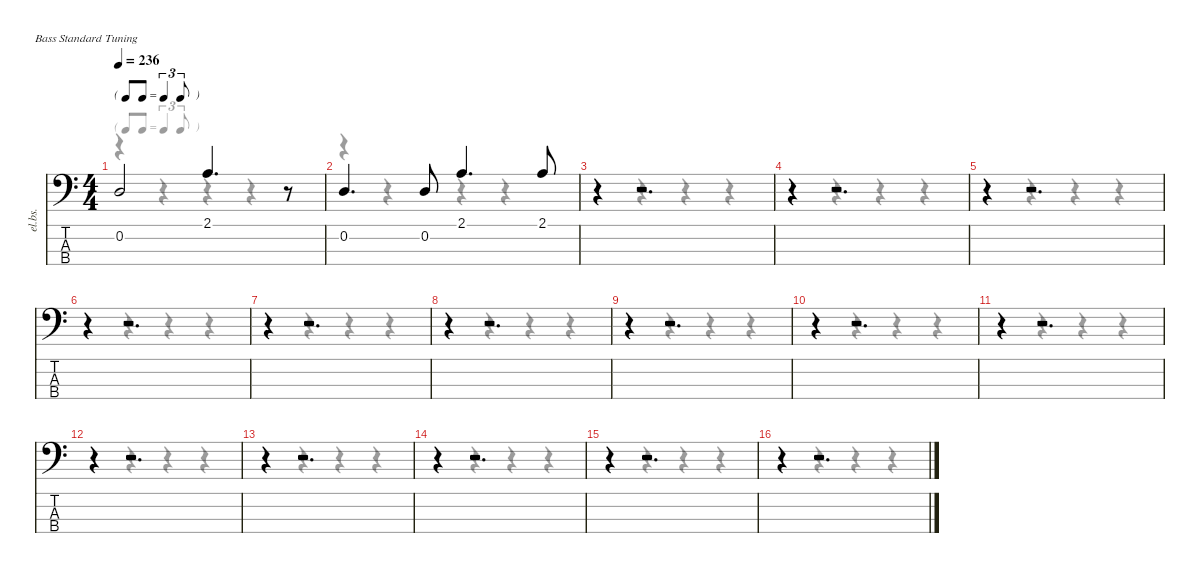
\defaultSystemsLayout 4
\hideDynamics
\bracketExtendMode nobrackets
\otherSystemsTrackNameOrientation horizontal
\track ("Basse" "el.bs.") {instrument slapbass1}
\staff {score tabs}
\tuning (G2 D2 A1 E1)
\voice
\ts (4 4)
\tf triplet8th
\tempo 236
\clef f4
\ks c
0.2.2{dy f} 2.1.4{d} r.8 |
0.2.4{d} 0.2.8 2.1.4{d} 2.1.8 |
r.4 r.2{d} |
r.4 r.2{d} |
r.4 r.2{d} |
r.4 r.2{d} |
r.4 r.2{d} |
r.4 r.2{d} |
r.4 r.2{d} |
r.4 r.2{d} |
r.4 r.2{d} |
r.4 r.2{d} |
r.4 r.2{d} |
r.4 r.2{d} |
r.4 r.2{d} |
r.4 r.2{d}
\voice
\clef f4
\ottava regular
\simile none
\ks c
r.4{dy mf} r.4 r.4 r.4 |
r.4 r.4 r.4 r.4 |
r.4 r.4 r.4 r.4 |
r.4 r.4 r.4 r.4 |
r.4 r.4 r.4 r.4 |
r.4 r.4 r.4 r.4 |
r.4 r.4 r.4 r.4 |
r.4 r.4 r.4 r.4 |
r.4 r.4 r.4 r.4 |
r.4 r.4 r.4 r.4 |
r.4 r.4 r.4 r.4 |
r.4 r.4 r.4 r.4 |
r.4 r.4 r.4 r.4 |
r.4 r.4 r.4 r.4 |
r.4 r.4 r.4 r.4 |
r.4 r.4 r.4 r.4
